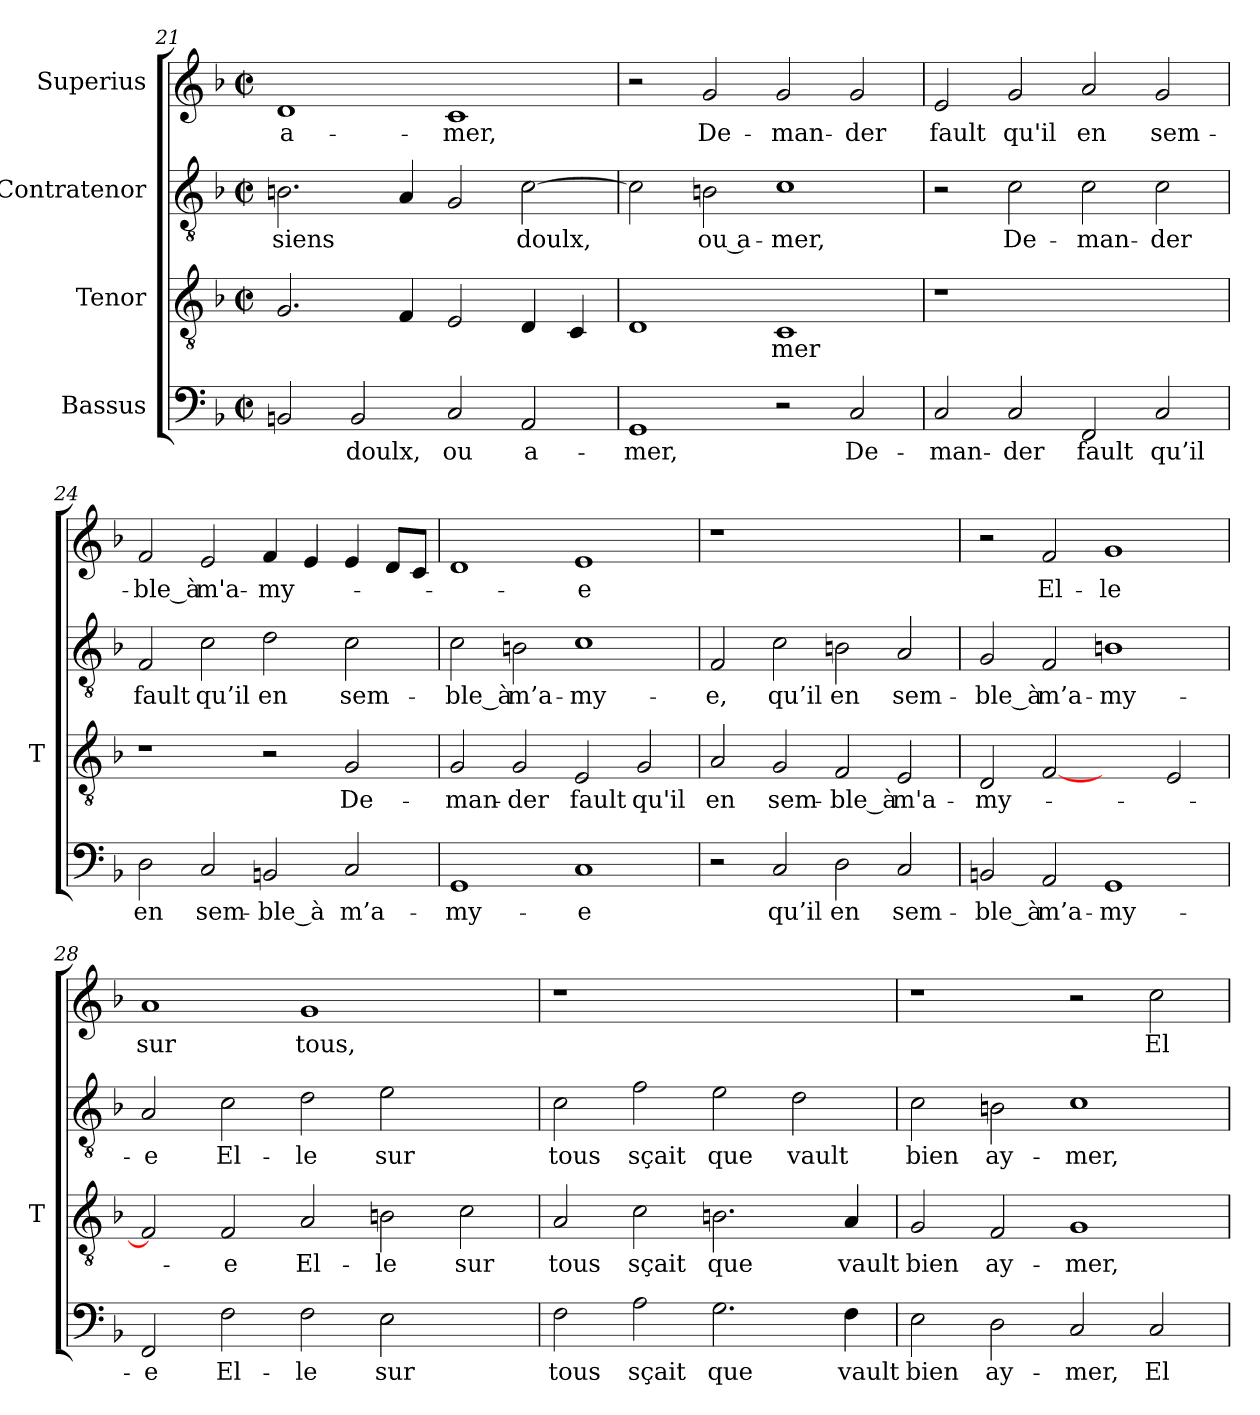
**kern	**text	**kern	**text	**kern	**text	**kern	**text
*part4	*part4	*part3	*part3	*part2	*part2	*part1	*part1
*staff4	*staff4	*staff3	*staff3	*staff2	*staff2	*staff1	*staff1
*I"Bassus	*	*I"Tenor	*	*I"Contratenor	*	*I"Superius	*
*	*	*I'T	*	*	*	*	*
*clefF4	*	*clefGv2	*	*clefGv2	*	*clefG2	*
*k[b-]	*	*k[b-]	*	*k[b-]	*	*k[b-]	*
*F:	*	*F:	*	*F:	*	*F:	*
*M2/2	*	*M2/2	*	*M2/2	*	*M2/2	*
*met(c|)	*	*met(c|)	*	*met(c|)	*	*met(c|)	*
=21	=21	=21	=21	=21	=21	=21	=21
2BBn	.	2.G	.	2.B	-siens	1d	a-
2BB	-doulx,	.	.	.	.	.	.
.	.	4F	.	4A	.	.	.
2C	-ou	2E	.	2G	.	1c	-mer,
2AA	a-	4D	.	[2c	-doulx,	.	.
.	.	4C	.	.	.	.	.
=22	=22	=22	=22	=22	=22	=22	=22
1GG	-mer,	1D	.	2c]	.	2r	.
.	.	.	.	2Bn	ou a-	2g	De-
2r	.	1C	-mer	1c	-mer,	2g	man-
2C	De-	.	.	.	.	2g	-der
!!LO:PB:g=z
=23	=23	=23	=23	=23	=23	=23	=23
2C	man-	1r	.	2r	.	2e	-fault
2C	-der	.	.	2c	De-	2g	-qu'il
2FF	-fault	1ryy	.	2c	man-	2a	-en
2C	-qu’il	.	.	2c	-der	2g	sem-
=24	=24	=24	=24	=24	=24	=24	=24
2D	-en	1r	.	2F	-fault	2f	-ble_à
2C	sem-	.	.	2c	-qu’il	2e	m'a-
2BBn	-ble_à	2r	.	2d	-en	4f	my-
.	.	.	.	.	.	4e	.
2C	m’a-	2G	De-	2c	sem-	4e	.
.	.	.	.	.	.	8dL	.
.	.	.	.	.	.	8cJ	.
=25	=25	=25	=25	=25	=25	=25	=25
1GG	my-	2G	man-	2c	-ble_à	1d	.
.	.	2G	-der	2Bn	m’a-	.	.
1C	-e	2E	-fault	1c	my-	1e	-e
.	.	2G	-qu'il	.	.	.	.
=26	=26	=26	=26	=26	=26	=26	=26
2r	.	2A	-en	2F	-e,	1r	.
2C	-qu’il	2G	sem-	2c	-qu’il	.	.
2D	-en	2F	-ble_à	2B	-en	1ryy	.
2C	sem-	2E	m'a-	2A	sem-	.	.
=27	=27	=27	=27	=27	=27	=27	=27
2BBn	-ble_à	2D	my-	2G	-ble_à	2r	.
2AA	m’a-	[2F	.	2F	m’a-	2f	El-
1GG	my-	2ryy	.	1B	my-	1g	-le
.	.	2E	.	.	.	.	.
=28	=28	=28	=28	=28	=28	=28	=28
2FF	-e	2F]	.	2A	-e	1a	-sur
2F	El-	2F	-e	2c	El-	.	.
2F	-le	2A	El-	2d	-le	1g	-tous,
2E	-sur	2Bn	-le	2e	-sur	.	.
2ryy	.	2c	-sur	2ryy	.	2ryy	.
=29	=29	=29	=29	=29	=29	=29	=29
2F	-tous	2A	-tous	2c	-tous	1r	.
2A	-sçait	2c	-sçait	2f	-sçait	.	.
2.G	-que	2.Bn	-que	2e	-que	1ryy	.
.	.	.	.	2d	-vault	.	.
4F	-vault	4A	-vault	.	.	.	.
=30	=30	=30	=30	=30	=30	=30	=30
2E	-bien	2G	-bien	2c	-bien	1r	.
2D	ay-	2F	ay-	2B	ay-	.	.
2C	-mer,	1G	-mer,	1c	-mer,	2r	.
2C	El-	.	.	.	.	2cc	El-
=	=	=	=	=	=	=	=
*-	*-	*-	*-	*-	*-	*-	*-
